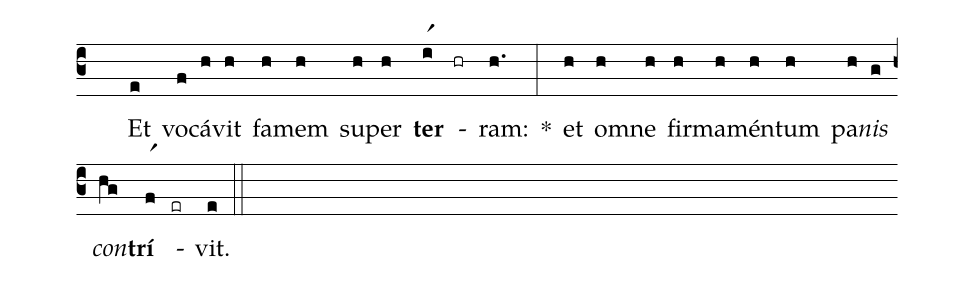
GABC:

%%
(c3)
( )Et(e) vo(f)cá(h)vit(h) fa(h)mem(h) su(h)per(h) <b>ter</b>(ir1) -(hr) ram:(h.) *(:)
et(h) om(h)ne(h) fir(h)ma(h)mén(h)tum(h) pa(h)<i>nis</i>(g) <i>con</i>(hg)<b>trí</b>(fr1) -(er) vit.(e) (::)
